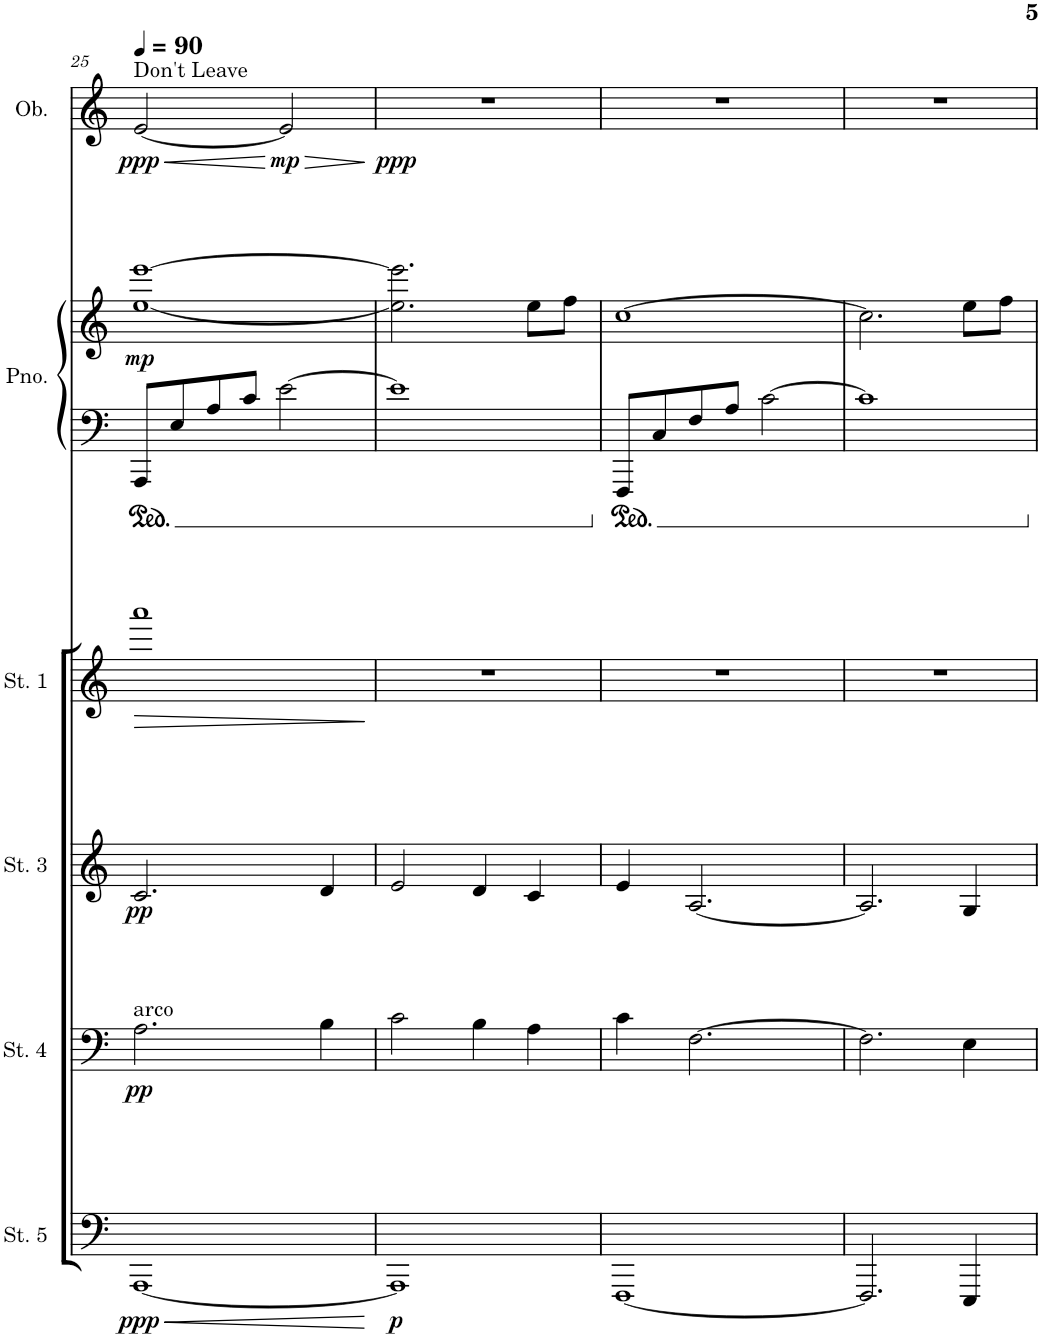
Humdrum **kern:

**kern	**dynam	**kern	**dynam	**kern	**dynam	**kern	**dynam	**kern	**kern	**dynam	**kern	**dynam	**kern
*part7	*part7	*part6	*part6	*part5	*part5	*part4	*part4	*part3	*part3	*part3	*part2	*part2	*part1
*staff8	*staff8	*staff7	*staff7	*staff6	*staff6	*staff5	*staff5	*staff4	*staff3	*staff3/4	*staff2	*staff2	*staff1
*I"Strings 5	*	*I"Strings 4	*	*I"Strings 3	*	*I"Strings 1	*	*I"Grand Piano	*	*	*I"Oboe	*	*I"Flute
*I'St. 5	*	*I'St. 4	*	*I'St. 3	*	*I'St. 1	*	*I'Pno.	*	*	*I'Ob.	*	*I'Fl.
!!LO:PB:g=z
*clefF4	*	*clefF4	*	*clefG2	*	*clefG2	*	*clefF4	*clefG2	*	*clefG2	*	*clefG2
*k[]	*	*k[]	*	*k[]	*	*k[]	*	*k[]	*k[]	*	*k[]	*	*k[]
*M4/4	*	*M4/4	*	*M4/4	*	*M4/4	*	*M4/4	*M4/4	*	*M4/4	*	*M4/4
*MM90	*	*MM90	*	*MM90	*	*MM90	*	*MM90	*MM90	*	*MM90	*	*MM90
=25	=25	=25	=25	=25	=25	=25	=25	=25	=25	=25	=25	=25	=25
!	!	!	!	!	!	!	!	!	!	!	!LO:TX:a:t=Don't Leave	!	!
!	!	!LO:TX:a:t=arco	!	!	!	!	!	!	!	!	!	!	!
!	!LO:HP:b	!	!	!	!	!	!LO:HP:b	!	!	!	!	!LO:HP:b	!
!	!LO:DY:n=1:b	!	!LO:DY:b	!	!LO:DY:b	!	!	!	!	!LO:DY:b	!	!LO:DY:n=1:b	!
[1AAA	< ppp	2.A\	pp	2.c/	pp	1aaa	>	8AAA/L	[1ee [1eee	mp	[2e/	< ppp	1r
.	.	.	.	.	.	.	.	8E/	.	.	.	.	.
.	.	.	.	.	.	.	.	8A/	.	.	.	.	.
.	.	.	.	.	.	.	.	8c/J	.	.	.	.	.
!	!	!	!	!	!	!	!	!	!	!	!	!LO:HP:n=1:b	!
!	!	!	!	!	!	!	!	!	!	!	!	!LO:DY:n=2:b	!
.	.	.	.	.	.	.	.	[2e\	.	.	2e/]	[ > mp	.
.	.	4B\	.	4d/	.	.	.	.	.	.	.	.	.
.	[	.	.	.	.	.	]	.	.	.	.	]	.
=26	=26	=26	=26	=26	=26	=26	=26	=26	=26	=26	=26	=26	=26
!	!LO:DY:b	!	!	!	!	!	!	!	!	!	!	!LO:DY:b	!
1AAA]	p	2c\	.	2e/	.	1r	.	1e]	2.ee\] 2.eee\]	.	1r	ppp	1r
.	.	4B\	.	4d/	.	.	.	.	.	.	.	.	.
.	.	4A\	.	4c/	.	.	.	.	8ee\L	.	.	.	.
.	.	.	.	.	.	.	.	.	8ff\J	.	.	.	.
=27	=27	=27	=27	=27	=27	=27	=27	=27	=27	=27	=27	=27	=27
[1FFF	.	4c\	.	4e/	.	1r	.	8FFF/L	[1cc	.	1r	.	1r
.	.	.	.	.	.	.	.	8C/	.	.	.	.	.
.	.	[2.F\	.	[2.A/	.	.	.	8F/	.	.	.	.	.
.	.	.	.	.	.	.	.	8A/J	.	.	.	.	.
.	.	.	.	.	.	.	.	[2c\	.	.	.	.	.
=28	=28	=28	=28	=28	=28	=28	=28	=28	=28	=28	=28	=28	=28
2.FFF/]	.	2.F\]	.	2.A/]	.	1r	.	1c]	2.cc\]	.	1r	.	1r
4EEE/	.	4E\	.	4G/	.	.	.	.	8ee\L	.	.	.	.
.	.	.	.	.	.	.	.	.	8ff\J	.	.	.	.
=	=	=	=	=	=	=	=	=	=	=	=	=	=
*-	*-	*-	*-	*-	*-	*-	*-	*-	*-	*-	*-	*-	*-
